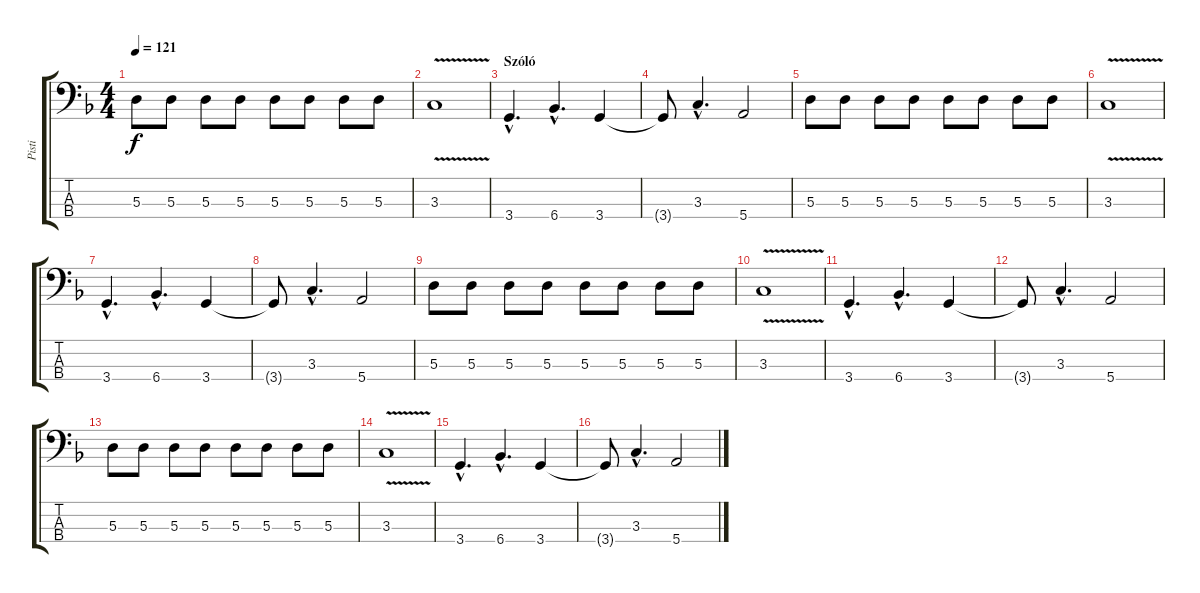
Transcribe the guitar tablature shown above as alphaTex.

\track ("Pisti" "Pisti") {instrument electricbassfinger}
\staff {score tabs}
\tuning (G2 D2 A1 E1) {hide}
\ts (4 4)
\tempo 121
\clef f4
\ks dminor
5.3.8{dy f} 5.3.8 5.3.8 5.3.8 5.3.8 5.3.8 5.3.8 5.3.8 |
3.3{v}.1 |
\section ("" "Szóló")
3.4{hac}.4{d} 6.4{hac}.4{d} 3.4.4 |
3.4{t}.8 3.3{hac}.4{d} 5.4.2 |
5.3.8 5.3.8 5.3.8 5.3.8 5.3.8 5.3.8 5.3.8 5.3.8 |
3.3{v}.1 |
3.4{hac}.4{d} 6.4{hac}.4{d} 3.4.4 |
3.4{t}.8 3.3{hac}.4{d} 5.4.2 |
5.3.8 5.3.8 5.3.8 5.3.8 5.3.8 5.3.8 5.3.8 5.3.8 |
3.3{v}.1 |
3.4{hac}.4{d} 6.4{hac}.4{d} 3.4.4 |
3.4{t}.8 3.3{hac}.4{d} 5.4.2 |
5.3.8 5.3.8 5.3.8 5.3.8 5.3.8 5.3.8 5.3.8 5.3.8 |
3.3{v}.1 |
3.4{hac}.4{d} 6.4{hac}.4{d} 3.4.4 |
3.4{t}.8 3.3{hac}.4{d} 5.4.2
